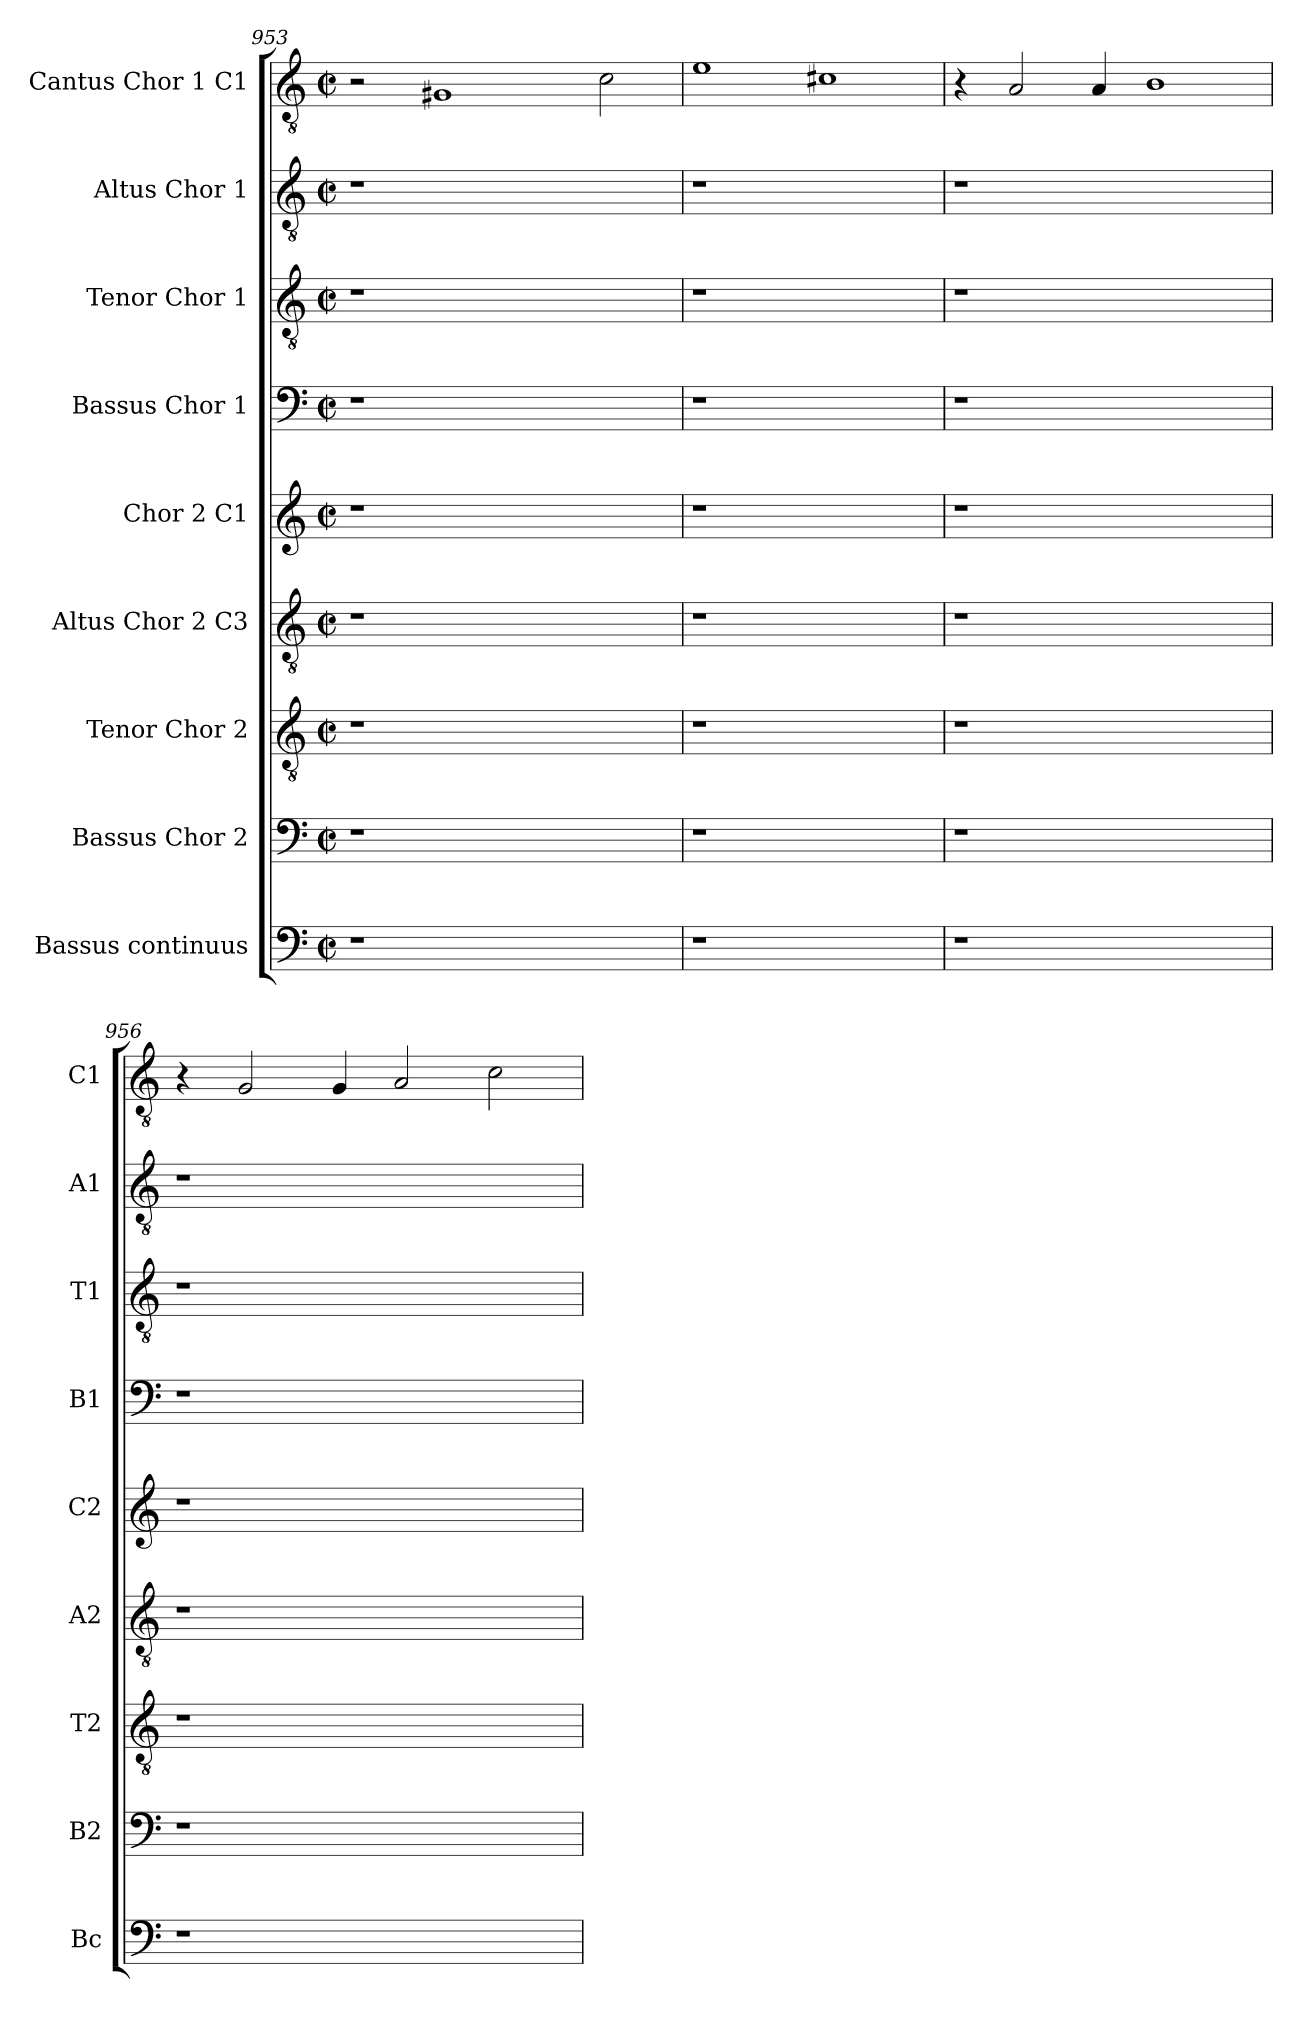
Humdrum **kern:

**kern	**kern	**kern	**kern	**kern	**kern	**kern	**kern	**kern
*part9	*part8	*part7	*part6	*part5	*part4	*part3	*part2	*part1
*staff9	*staff8	*staff7	*staff6	*staff5	*staff4	*staff3	*staff2	*staff1
*I"Bassus continuus	*I"Bassus Chor 2	*I"Tenor Chor 2	*I"Altus Chor 2 C3	*I"Chor 2 C1	*I"Bassus Chor 1	*I"Tenor Chor 1	*I"Altus Chor 1	*I"Cantus Chor 1 C1
*I'Bc	*I'B2	*I'T2	*I'A2	*I'C2	*I'B1	*I'T1	*I'A1	*I'C1
*clefF4	*clefF4	*clefGv2	*clefGv2	*clefG2	*clefF4	*clefGv2	*clefGv2	*clefGv2
*ITrd7c12	*	*	*	*	*	*	*	*
*k[]	*k[]	*k[]	*k[]	*k[]	*k[]	*k[]	*k[]	*k[]
*C:	*C:	*C:	*C:	*C:	*C:	*C:	*C:	*C:
*M2/2	*M2/2	*M2/2	*M2/2	*M2/2	*M2/2	*M2/2	*M2/2	*M2/2
*met(c|)	*met(c|)	*met(c|)	*met(c|)	*met(c|)	*met(c|)	*met(c|)	*met(c|)	*met(c|)
=953	=953	=953	=953	=953	=953	=953	=953	=953
1r	1r	1r	1r	1r	1r	1r	1r	2r
.	.	.	.	.	.	.	.	1G#X
1ryy	1ryy	1ryy	1ryy	1ryy	1ryy	1ryy	1ryy	.
.	.	.	.	.	.	.	.	2c\
=954	=954	=954	=954	=954	=954	=954	=954	=954
1r	1r	1r	1r	1r	1r	1r	1r	1e
1ryy	1ryy	1ryy	1ryy	1ryy	1ryy	1ryy	1ryy	1c#X
=955	=955	=955	=955	=955	=955	=955	=955	=955
1r	1r	1r	1r	1r	1r	1r	1r	4r
.	.	.	.	.	.	.	.	2A/
.	.	.	.	.	.	.	.	4A/
1ryy	1ryy	1ryy	1ryy	1ryy	1ryy	1ryy	1ryy	1B
!!LO:LB:g=z
=956	=956	=956	=956	=956	=956	=956	=956	=956
1r	1r	1r	1r	1r	1r	1r	1r	4r
.	.	.	.	.	.	.	.	2G/
.	.	.	.	.	.	.	.	4G/
1ryy	1ryy	1ryy	1ryy	1ryy	1ryy	1ryy	1ryy	2A/
.	.	.	.	.	.	.	.	2c\
=	=	=	=	=	=	=	=	=
*-	*-	*-	*-	*-	*-	*-	*-	*-
